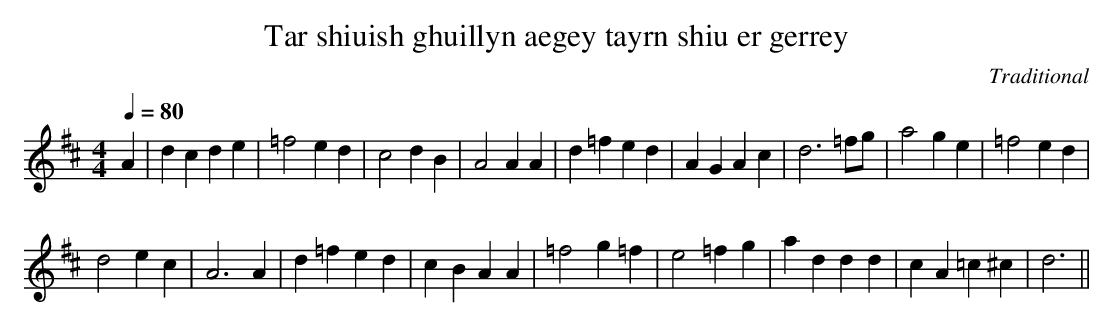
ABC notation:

X:1
T:Tar shiuish ghuillyn aegey tayrn shiu er gerrey
C:Traditional
M:4/4
L:1/4
Q:80
K:D
A|d c d e|=f2 e d|c2 dB|A2 A A|d=f e d|A G A c|d3=f/g/|a2 g e|=f2 e d|
d2 e c|A3 A|d=f e d|c B A A|=f2 g=f|e2=f g|a d d d|c A=c ^c|d3||
